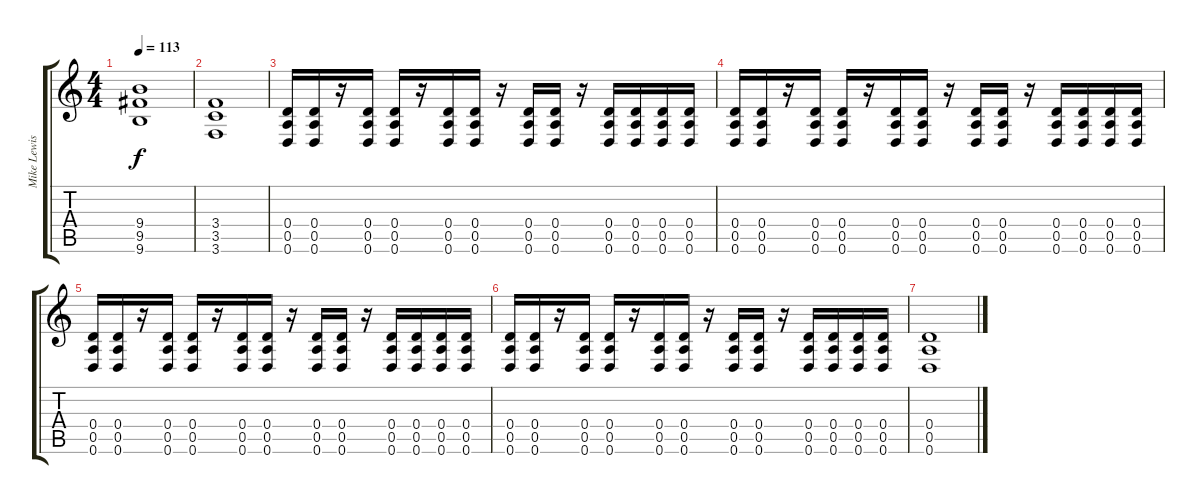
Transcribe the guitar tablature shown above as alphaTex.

\track ("Mike Lewis" "Mike Lewis") {instrument distortionguitar}
\staff {score tabs}
\tuning (E4 B3 G3 D3 A2 D2) {hide}
\ts (4 4)
\tempo 113
\clef g2
\ks c
(9.4 9.5 9.6).1{dy f} |
(3.4 3.5 3.6).1 |
(0.4 0.5 0.6).16 (0.4 0.5 0.6).16 r.16 (0.4 0.5 0.6).16 (0.4 0.5 0.6).16 r.16 (0.4 0.5 0.6).16 (0.4 0.5 0.6).16 r.16 (0.4 0.5 0.6).16 (0.4 0.5 0.6).16 r.16 (0.4 0.5 0.6).16 (0.4 0.5 0.6).16 (0.4 0.5 0.6).16 (0.4 0.5 0.6).16 |
(0.4 0.5 0.6).16 (0.4 0.5 0.6).16 r.16 (0.4 0.5 0.6).16 (0.4 0.5 0.6).16 r.16 (0.4 0.5 0.6).16 (0.4 0.5 0.6).16 r.16 (0.4 0.5 0.6).16 (0.4 0.5 0.6).16 r.16 (0.4 0.5 0.6).16 (0.4 0.5 0.6).16 (0.4 0.5 0.6).16 (0.4 0.5 0.6).16 |
(0.4 0.5 0.6).16 (0.4 0.5 0.6).16 r.16 (0.4 0.5 0.6).16 (0.4 0.5 0.6).16 r.16 (0.4 0.5 0.6).16 (0.4 0.5 0.6).16 r.16 (0.4 0.5 0.6).16 (0.4 0.5 0.6).16 r.16 (0.4 0.5 0.6).16 (0.4 0.5 0.6).16 (0.4 0.5 0.6).16 (0.4 0.5 0.6).16 |
(0.4 0.5 0.6).16 (0.4 0.5 0.6).16 r.16 (0.4 0.5 0.6).16 (0.4 0.5 0.6).16 r.16 (0.4 0.5 0.6).16 (0.4 0.5 0.6).16 r.16 (0.4 0.5 0.6).16 (0.4 0.5 0.6).16 r.16 (0.4 0.5 0.6).16 (0.4 0.5 0.6).16 (0.4 0.5 0.6).16 (0.4 0.5 0.6).16 |
(0.4 0.5 0.6).1
